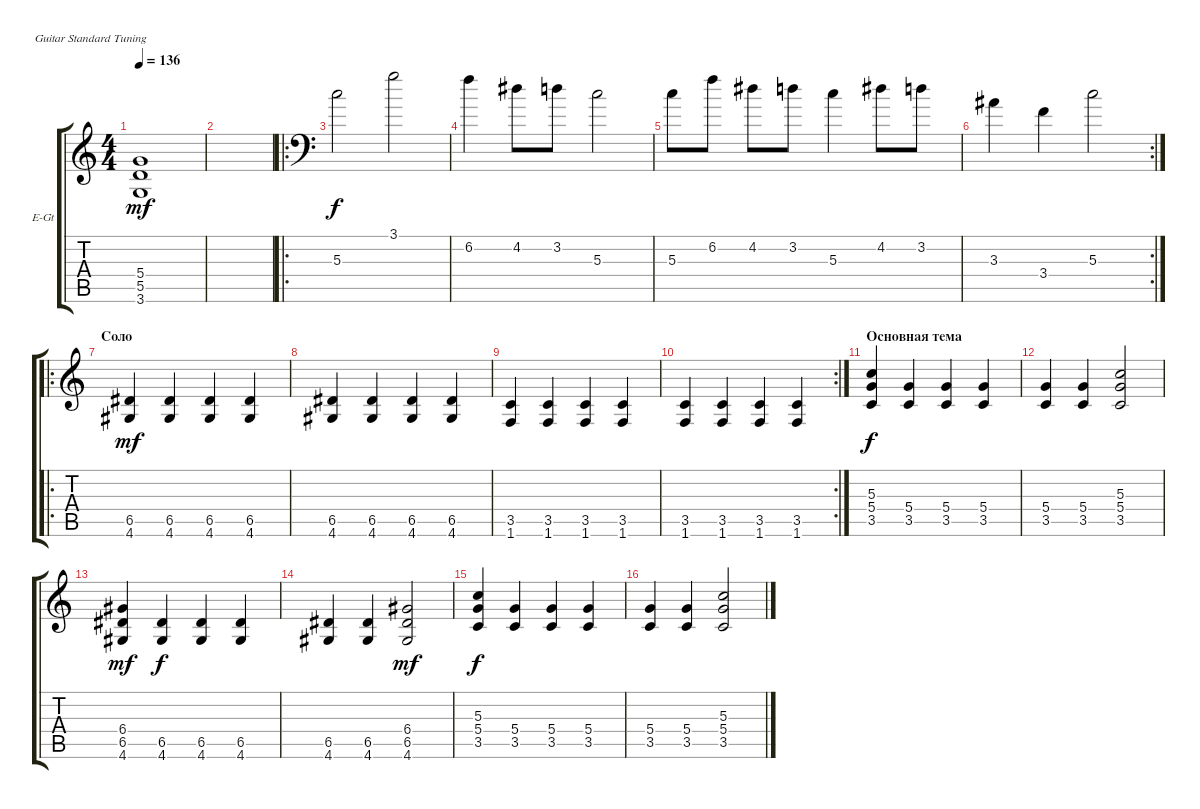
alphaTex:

\defaultSystemsLayout 4
\bracketExtendMode groupsimilarinstruments
\firstSystemTrackNameOrientation horizontal
\otherSystemsTrackNameOrientation horizontal
\track ("Романов" "E-Gt") {instrument overdrivenguitar}
\staff {score tabs}
\tuning (E4 B3 G3 D3 A2 E2)
\ts (4 4)
\tempo 136
\clef g2
\ks c
(3.6 5.5 5.4).1{dy mf} |
|
\ro
\clef f4
5.3.2{dy f} 3.1.2 |
6.2.4 4.2.8 3.2.8 5.3.2 |
5.3.8 6.2.8 4.2.8 3.2.8 5.3.4 4.2.8 3.2.8 |
\rc 2
3.3.4 3.4.4 5.3.2 |
\ro
\section ("" "Соло")
\clef g2
(4.6 6.5).4{dy mf} (4.6 6.5).4 (4.6 6.5).4 (4.6 6.5).4 |
(4.6 6.5).4 (4.6 6.5).4 (4.6 6.5).4 (4.6 6.5).4 |
(1.6 3.5).4 (1.6 3.5).4 (1.6 3.5).4 (1.6 3.5).4 |
\rc 2
(1.6 3.5).4 (1.6 3.5).4 (1.6 3.5).4 (1.6 3.5).4 |
\section ("" "Основная тема")
(5.3 5.4 3.5).4{dy f} (3.5 5.4).4 (3.5 5.4).4 (3.5 5.4).4 |
(3.5 5.4).4 (3.5 5.4).4 (5.3 5.4 3.5).2 |
(6.4 6.5 4.6).4{dy mf} (4.6 6.5).4{dy f} (4.6 6.5).4 (4.6 6.5).4 |
(4.6 6.5).4 (4.6 6.5).4 (6.4 6.5 4.6).2{dy mf} |
(5.3 5.4 3.5).4{dy f} (3.5 5.4).4 (3.5 5.4).4 (3.5 5.4).4 |
(3.5 5.4).4 (3.5 5.4).4 (5.3 5.4 3.5).2
